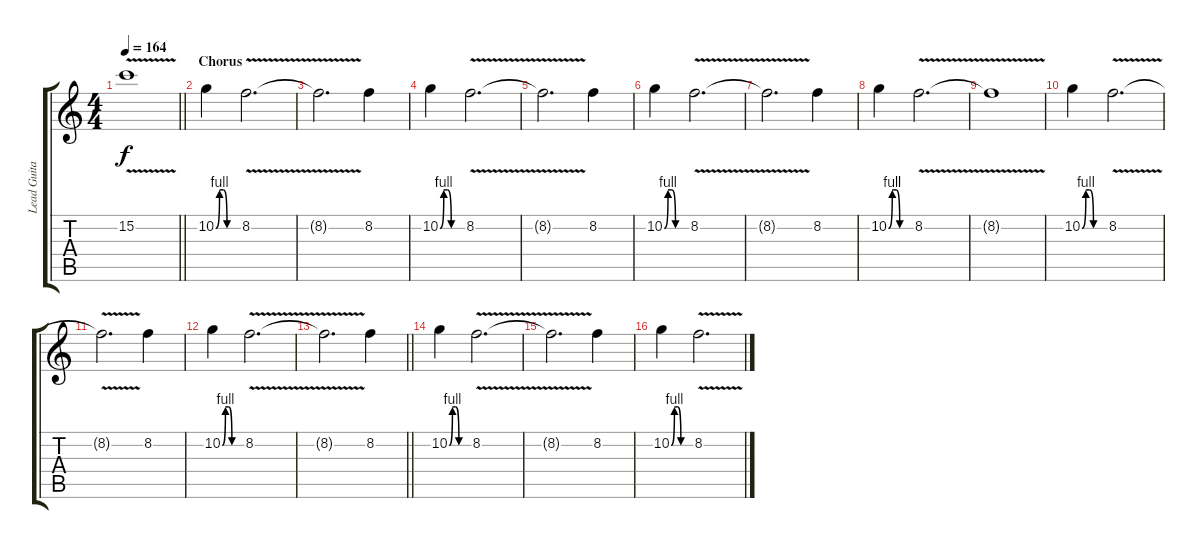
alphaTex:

\track ("Lead Guitar" "Lead Guita") {instrument distortionguitar}
\staff {score tabs}
\tuning (D4 A3 F3 C3 G2 C2) {hide}
\ts (4 4)
\tempo 164
\clef g2
\barLineRight lightlight
\ks c
15.2{v}.1{dy f} |
\section ("" "Chorus")
10.2{be (custom 0 0 10 4 20 4 30 0 60 0)}.4 8.2{v}.2{d} |
8.2{t}.2{d} 8.2.4 |
10.2{be (custom 0 0 10 4 20 4 30 0 60 0)}.4 8.2{v}.2{d} |
8.2{t}.2{d} 8.2.4 |
10.2{be (custom 0 0 10 4 20 4 30 0 60 0)}.4 8.2{v}.2{d} |
8.2{t}.2{d} 8.2.4 |
10.2{be (custom 0 0 10 4 20 4 30 0 60 0)}.4 8.2{v}.2{d} |
8.2{t}.1 |
10.2{be (custom 0 0 10 4 20 4 30 0 60 0)}.4 8.2{v}.2{d} |
8.2{t}.2{d} 8.2.4 |
10.2{be (custom 0 0 10 4 20 4 30 0 60 0)}.4 8.2{v}.2{d} |
\barLineRight lightlight
8.2{t}.2{d} 8.2.4 |
10.2{be (custom 0 0 10 4 20 4 30 0 60 0)}.4 8.2{v}.2{d} |
8.2{t}.2{d} 8.2.4 |
10.2{be (custom 0 0 10 4 20 4 30 0 60 0)}.4 8.2{v}.2{d}
